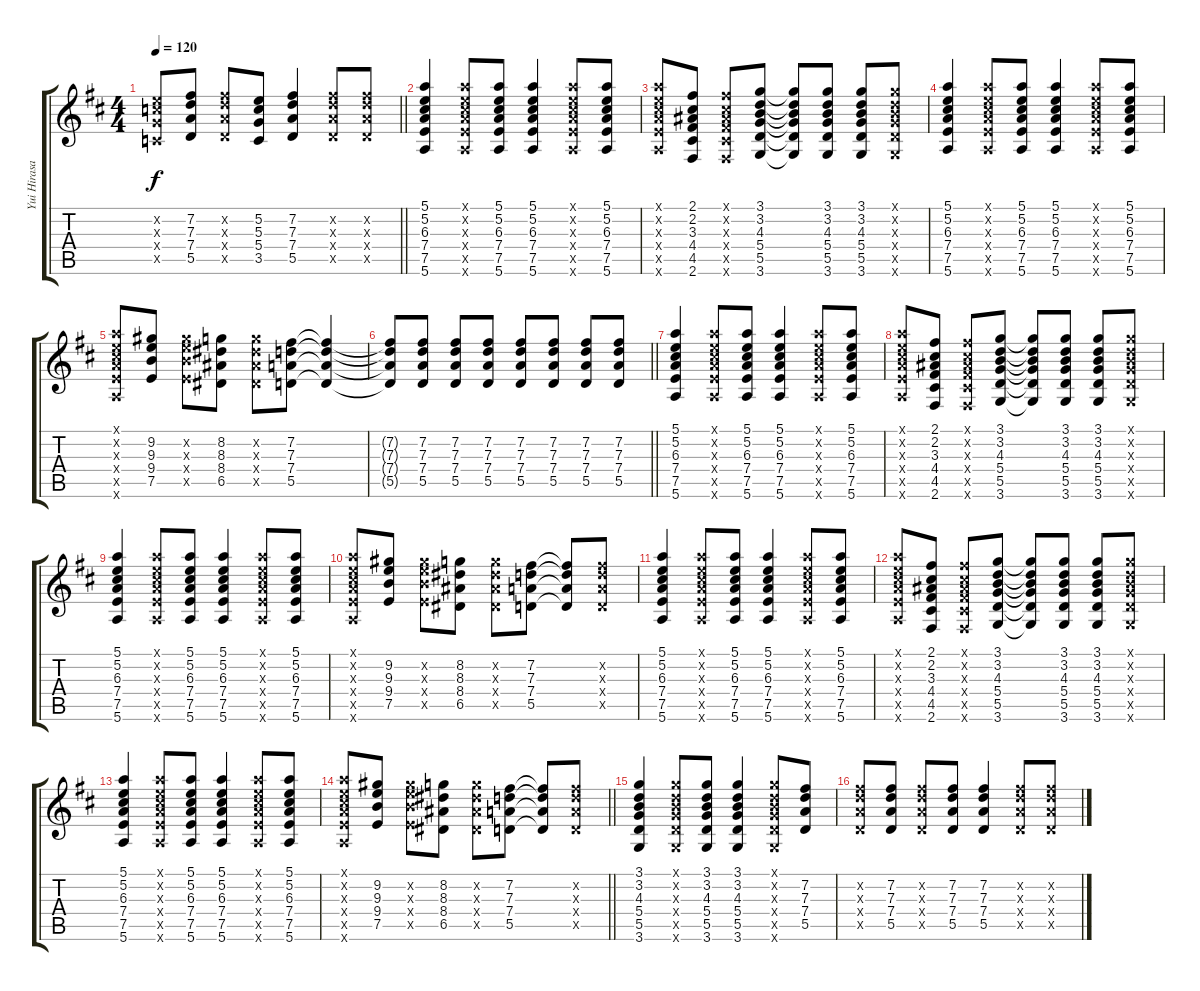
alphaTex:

\track ("Yui Hirasawa" "Yui Hirasa") {instrument distortionguitar}
\staff {score tabs}
\tuning (E4 B3 G3 D3 A2 E2) {hide}
\ts (4 4)
\tempo 120
\clef g2
\barLineRight lightlight
\ks d
(5.2{x} 5.3{x} 5.4{x} 3.5{x}).8{dy f} (7.2 7.3 7.4 5.5).8 (7.2{x} 7.3{x} 7.4{x} 5.5{x}).8 (5.2 5.3 5.4 3.5).8 (7.2 7.3 7.4 5.5).4 (7.2{x} 7.3{x} 7.4{x} 5.5{x}).8 (7.2{x} 7.3{x} 7.4{x} 5.5{x}).8 |
(5.1 5.2 6.3 7.4 7.5 5.6).4 (5.1{x} 5.2{x} 6.3{x} 7.4{x} 7.5{x} 5.6{x}).8 (5.1 5.2 6.3 7.4 7.5 5.6).8 (5.1 5.2 6.3 7.4 7.5 5.6).4 (5.1{x} 5.2{x} 6.3{x} 7.4{x} 7.5{x} 5.6{x}).8 (5.1 5.2 6.3 7.4 7.5 5.6).8 |
(5.1{x} 5.2{x} 6.3{x} 7.4{x} 7.5{x} 5.6{x}).8 (2.1 2.2 3.3 4.4 4.5 2.6).8 (2.1{x} 2.2{x} 3.3{x} 4.4{x} 4.5{x} 2.6{x}).8 (3.1 3.2 4.3 5.4 5.5 3.6).8 (3.1{t} 3.2{t} 4.3{t} 5.4{t} 5.5{t} 3.6{t}).8 (3.1 3.2 4.3 5.4 5.5 3.6).8 (3.1 3.2 4.3 5.4 5.5 3.6).8 (3.1{x} 3.2{x} 4.3{x} 5.4{x} 5.5{x} 3.6{x}).8 |
(5.1 5.2 6.3 7.4 7.5 5.6).4 (5.1{x} 5.2{x} 6.3{x} 7.4{x} 7.5{x} 5.6{x}).8 (5.1 5.2 6.3 7.4 7.5 5.6).8 (5.1 5.2 6.3 7.4 7.5 5.6).4 (5.1{x} 5.2{x} 6.3{x} 7.4{x} 7.5{x} 5.6{x}).8 (5.1 5.2 6.3 7.4 7.5 5.6).8 |
(5.1{x} 5.2{x} 6.3{x} 7.4{x} 7.5{x} 5.6{x}).8 (9.2 9.3 9.4 7.5).8 (9.2{x} 9.3{x} 9.4{x} 7.5{x}).8 (8.2 8.3 8.4 6.5).8 (8.2{x} 8.3{x} 8.4{x} 6.5{x}).8 (7.2 7.3 7.4 5.5).8 (7.2{t} 7.3{t} 7.4{t} 5.5{t}).4 |
\barLineRight lightlight
(7.2{t} 7.3{t} 7.4{t} 5.5{t}).8 (7.2 7.3 7.4 5.5).8 (7.2 7.3 7.4 5.5).8 (7.2 7.3 7.4 5.5).8 (7.2 7.3 7.4 5.5).8 (7.2 7.3 7.4 5.5).8 (7.2 7.3 7.4 5.5).8 (7.2 7.3 7.4 5.5).8 |
(5.1 5.2 6.3 7.4 7.5 5.6).4 (5.1{x} 5.2{x} 6.3{x} 7.4{x} 7.5{x} 5.6{x}).8 (5.1 5.2 6.3 7.4 7.5 5.6).8 (5.1 5.2 6.3 7.4 7.5 5.6).4 (5.1{x} 5.2{x} 6.3{x} 7.4{x} 7.5{x} 5.6{x}).8 (5.1 5.2 6.3 7.4 7.5 5.6).8 |
(5.1{x} 5.2{x} 6.3{x} 7.4{x} 7.5{x} 5.6{x}).8 (2.1 2.2 3.3 4.4 4.5 2.6).8 (2.1{x} 2.2{x} 3.3{x} 4.4{x} 4.5{x} 2.6{x}).8 (3.1 3.2 4.3 5.4 5.5 3.6).8 (3.1{t} 3.2{t} 4.3{t} 5.4{t} 5.5{t} 3.6{t}).8 (3.1 3.2 4.3 5.4 5.5 3.6).8 (3.1 3.2 4.3 5.4 5.5 3.6).8 (3.1{x} 3.2{x} 4.3{x} 5.4{x} 5.5{x} 3.6{x}).8 |
(5.1 5.2 6.3 7.4 7.5 5.6).4 (5.1{x} 5.2{x} 6.3{x} 7.4{x} 7.5{x} 5.6{x}).8 (5.1 5.2 6.3 7.4 7.5 5.6).8 (5.1 5.2 6.3 7.4 7.5 5.6).4 (5.1{x} 5.2{x} 6.3{x} 7.4{x} 7.5{x} 5.6{x}).8 (5.1 5.2 6.3 7.4 7.5 5.6).8 |
(5.1{x} 5.2{x} 6.3{x} 7.4{x} 7.5{x} 5.6{x}).8 (9.2 9.3 9.4 7.5).8 (9.2{x} 9.3{x} 9.4{x} 7.5{x}).8 (8.2 8.3 8.4 6.5).8 (8.2{x} 8.3{x} 8.4{x} 6.5{x}).8 (7.2 7.3 7.4 5.5).8 (7.2{t} 7.3{t} 7.4{t} 5.5{t}).8 (7.2{x} 7.3{x} 7.4{x} 5.5{x}).8 |
(5.1 5.2 6.3 7.4 7.5 5.6).4 (5.1{x} 5.2{x} 6.3{x} 7.4{x} 7.5{x} 5.6{x}).8 (5.1 5.2 6.3 7.4 7.5 5.6).8 (5.1 5.2 6.3 7.4 7.5 5.6).4 (5.1{x} 5.2{x} 6.3{x} 7.4{x} 7.5{x} 5.6{x}).8 (5.1 5.2 6.3 7.4 7.5 5.6).8 |
(5.1{x} 5.2{x} 6.3{x} 7.4{x} 7.5{x} 5.6{x}).8 (2.1 2.2 3.3 4.4 4.5 2.6).8 (2.1{x} 2.2{x} 3.3{x} 4.4{x} 4.5{x} 2.6{x}).8 (3.1 3.2 4.3 5.4 5.5 3.6).8 (3.1{t} 3.2{t} 4.3{t} 5.4{t} 5.5{t} 3.6{t}).8 (3.1 3.2 4.3 5.4 5.5 3.6).8 (3.1 3.2 4.3 5.4 5.5 3.6).8 (3.1{x} 3.2{x} 4.3{x} 5.4{x} 5.5{x} 3.6{x}).8 |
(5.1 5.2 6.3 7.4 7.5 5.6).4 (5.1{x} 5.2{x} 6.3{x} 7.4{x} 7.5{x} 5.6{x}).8 (5.1 5.2 6.3 7.4 7.5 5.6).8 (5.1 5.2 6.3 7.4 7.5 5.6).4 (5.1{x} 5.2{x} 6.3{x} 7.4{x} 7.5{x} 5.6{x}).8 (5.1 5.2 6.3 7.4 7.5 5.6).8 |
\barLineRight lightlight
(5.1{x} 5.2{x} 6.3{x} 7.4{x} 7.5{x} 5.6{x}).8 (9.2 9.3 9.4 7.5).8 (9.2{x} 9.3{x} 9.4{x} 7.5{x}).8 (8.2 8.3 8.4 6.5).8 (8.2{x} 8.3{x} 8.4{x} 6.5{x}).8 (7.2 7.3 7.4 5.5).8 (7.2{t} 7.3{t} 7.4{t} 5.5{t}).8 (7.2{x} 7.3{x} 7.4{x} 5.5{x}).8 |
(3.1 3.2 4.3 5.4 5.5 3.6).4 (3.1{x} 3.2{x} 4.3{x} 5.4{x} 5.5{x} 3.6{x}).8 (3.1 3.2 4.3 5.4 5.5 3.6).8 (3.1 3.2 4.3 5.4 5.5 3.6).4 (3.1{x} 3.2{x} 4.3{x} 5.4{x} 5.5{x} 3.6{x}).8 (7.2 7.3 7.4 5.5).8 |
(7.2{x} 7.3{x} 7.4{x} 5.5{x}).8 (7.2 7.3 7.4 5.5).8 (7.2{x} 7.3{x} 7.4{x} 5.5{x}).8 (7.2 7.3 7.4 5.5).8 (7.2 7.3 7.4 5.5).4 (7.2{x} 7.3{x} 7.4{x} 5.5{x}).8 (7.2{x} 7.3{x} 7.4{x} 5.5{x}).8
